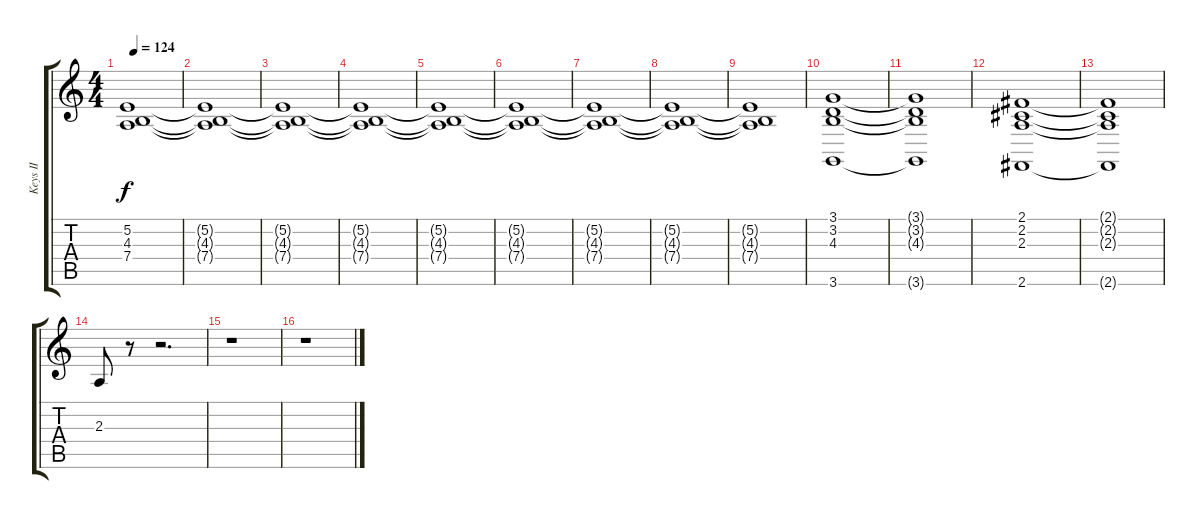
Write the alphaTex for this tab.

\track ("Keys II" "Keys II") {instrument synthstrings1}
\staff {score tabs}
\tuning (E4 B3 G3 D3 A2 E2) {hide}
\ts (4 4)
\tempo 124
\clef g2
\ks c
(5.2{t} 4.3{t} 7.4{t}).1{dy f} |
(5.2{t} 4.3{t} 7.4{t}).1 |
(5.2{t} 4.3{t} 7.4{t}).1 |
(5.2{t} 4.3{t} 7.4{t}).1 |
(5.2{t} 4.3{t} 7.4{t}).1 |
(5.2{t} 4.3{t} 7.4{t}).1 |
(5.2{t} 4.3{t} 7.4{t}).1 |
(5.2{t} 4.3{t} 7.4{t}).1 |
(5.2{t} 4.3{t} 7.4{t}).1 |
(3.1 3.2 4.3 3.6).1 |
(3.1{t} 3.2{t} 4.3{t} 3.6{t}).1 |
(2.1 2.2 2.3 2.6).1 |
(2.1{t} 2.2{t} 2.3{t} 2.6{t}).1 |
2.3.8 r.8 r.2{d} |
r.1 |
r.1
